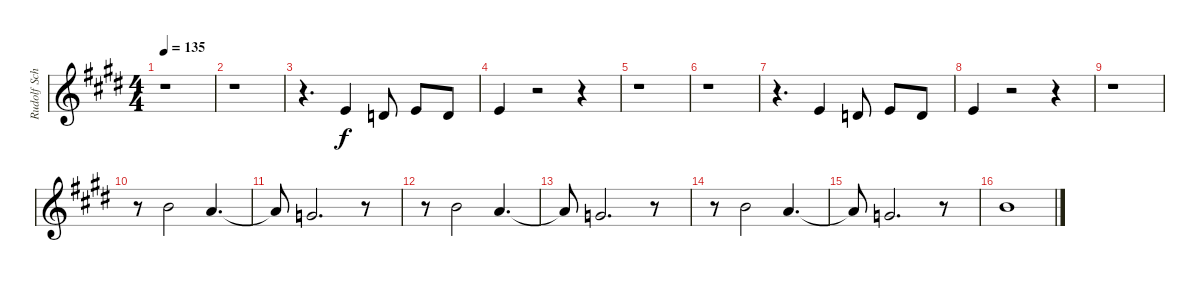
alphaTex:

\track ("Rudolf Schenker Vocals" "Rudolf Sch") {instrument lead5charang}
\staff {score}
\tuning (E4 B3 G3 D3 A2 E2) {hide}
\ts (4 4)
\tempo 135
\clef g2
\ks e
r.1{dy f} |
r.1 |
r.4{d} 9.3.4 7.3.8 9.3.8 7.3.8 |
9.3.4 r.2 r.4 |
r.1 |
r.1 |
r.4{d} 9.3.4 7.3.8 9.3.8 7.3.8 |
9.3.4 r.2 r.4 |
r.1 |
r.8 12.2.2{volume 10} 10.2.4{d} |
10.2{t}.8 12.3.2{d} r.8 |
r.8 12.2.2 10.2.4{d} |
10.2{t}.8 12.3.2{d} r.8 |
r.8 12.2.2 10.2.4{d} |
10.2{t}.8 12.3.2{d} r.8 |
12.2.1
